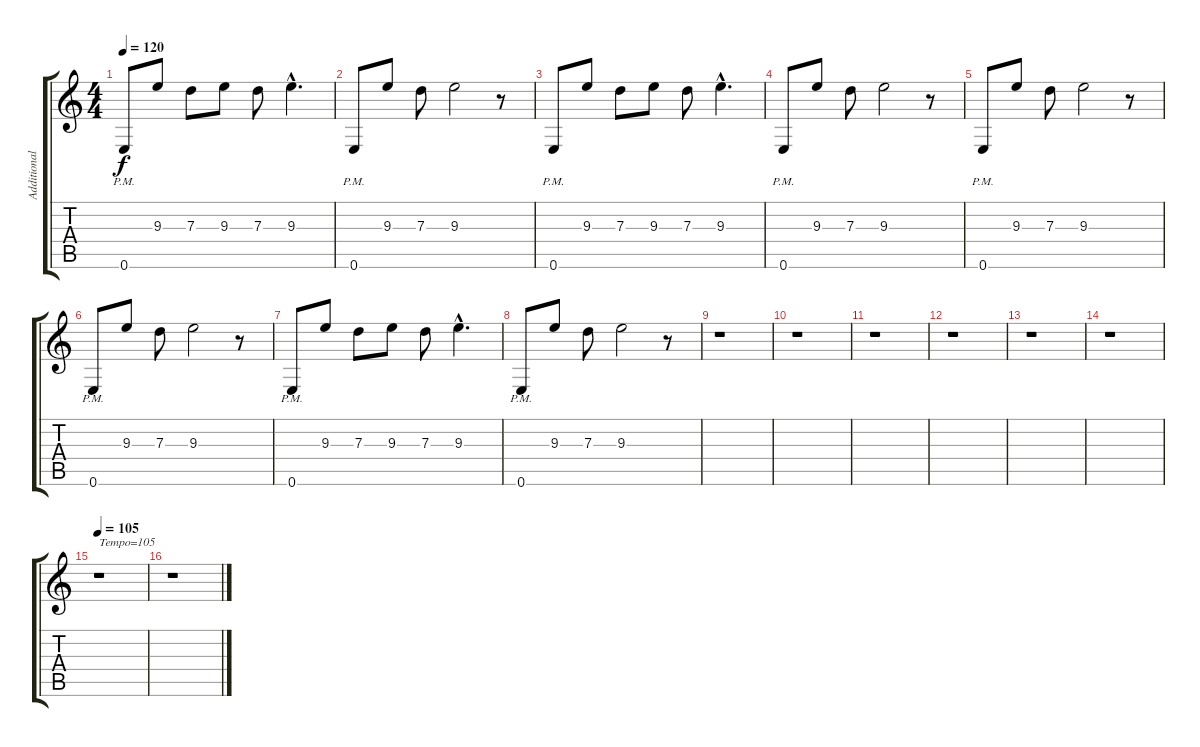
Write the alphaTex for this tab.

\track ("Additional Guitar" "Additional") {instrument distortionguitar}
\staff {score tabs}
\tuning (E4 B3 G3 D3 A2 E2) {hide}
\ts (4 4)
\tempo 120
\clef g2
\ks c
0.6{pm}.8{dy f} 9.3.8 7.3.8 9.3.8 7.3.8 9.3{hac}.4{d} |
0.6{pm}.8 9.3.8 7.3.8 9.3.2 r.8 |
0.6{pm}.8 9.3.8 7.3.8 9.3.8 7.3.8 9.3{hac}.4{d} |
0.6{pm}.8 9.3.8 7.3.8 9.3.2 r.8 |
0.6{pm}.8 9.3.8 7.3.8 9.3.2 r.8 |
0.6{pm}.8 9.3.8 7.3.8 9.3.2 r.8 |
0.6{pm}.8 9.3.8 7.3.8 9.3.8 7.3.8 9.3{hac}.4{d} |
0.6{pm}.8 9.3.8 7.3.8 9.3.2 r.8 |
r.1 |
r.1 |
r.1 |
r.1 |
r.1 |
r.1 |
\tempo 105
r.1{txt "Tempo=105"} |
r.1
